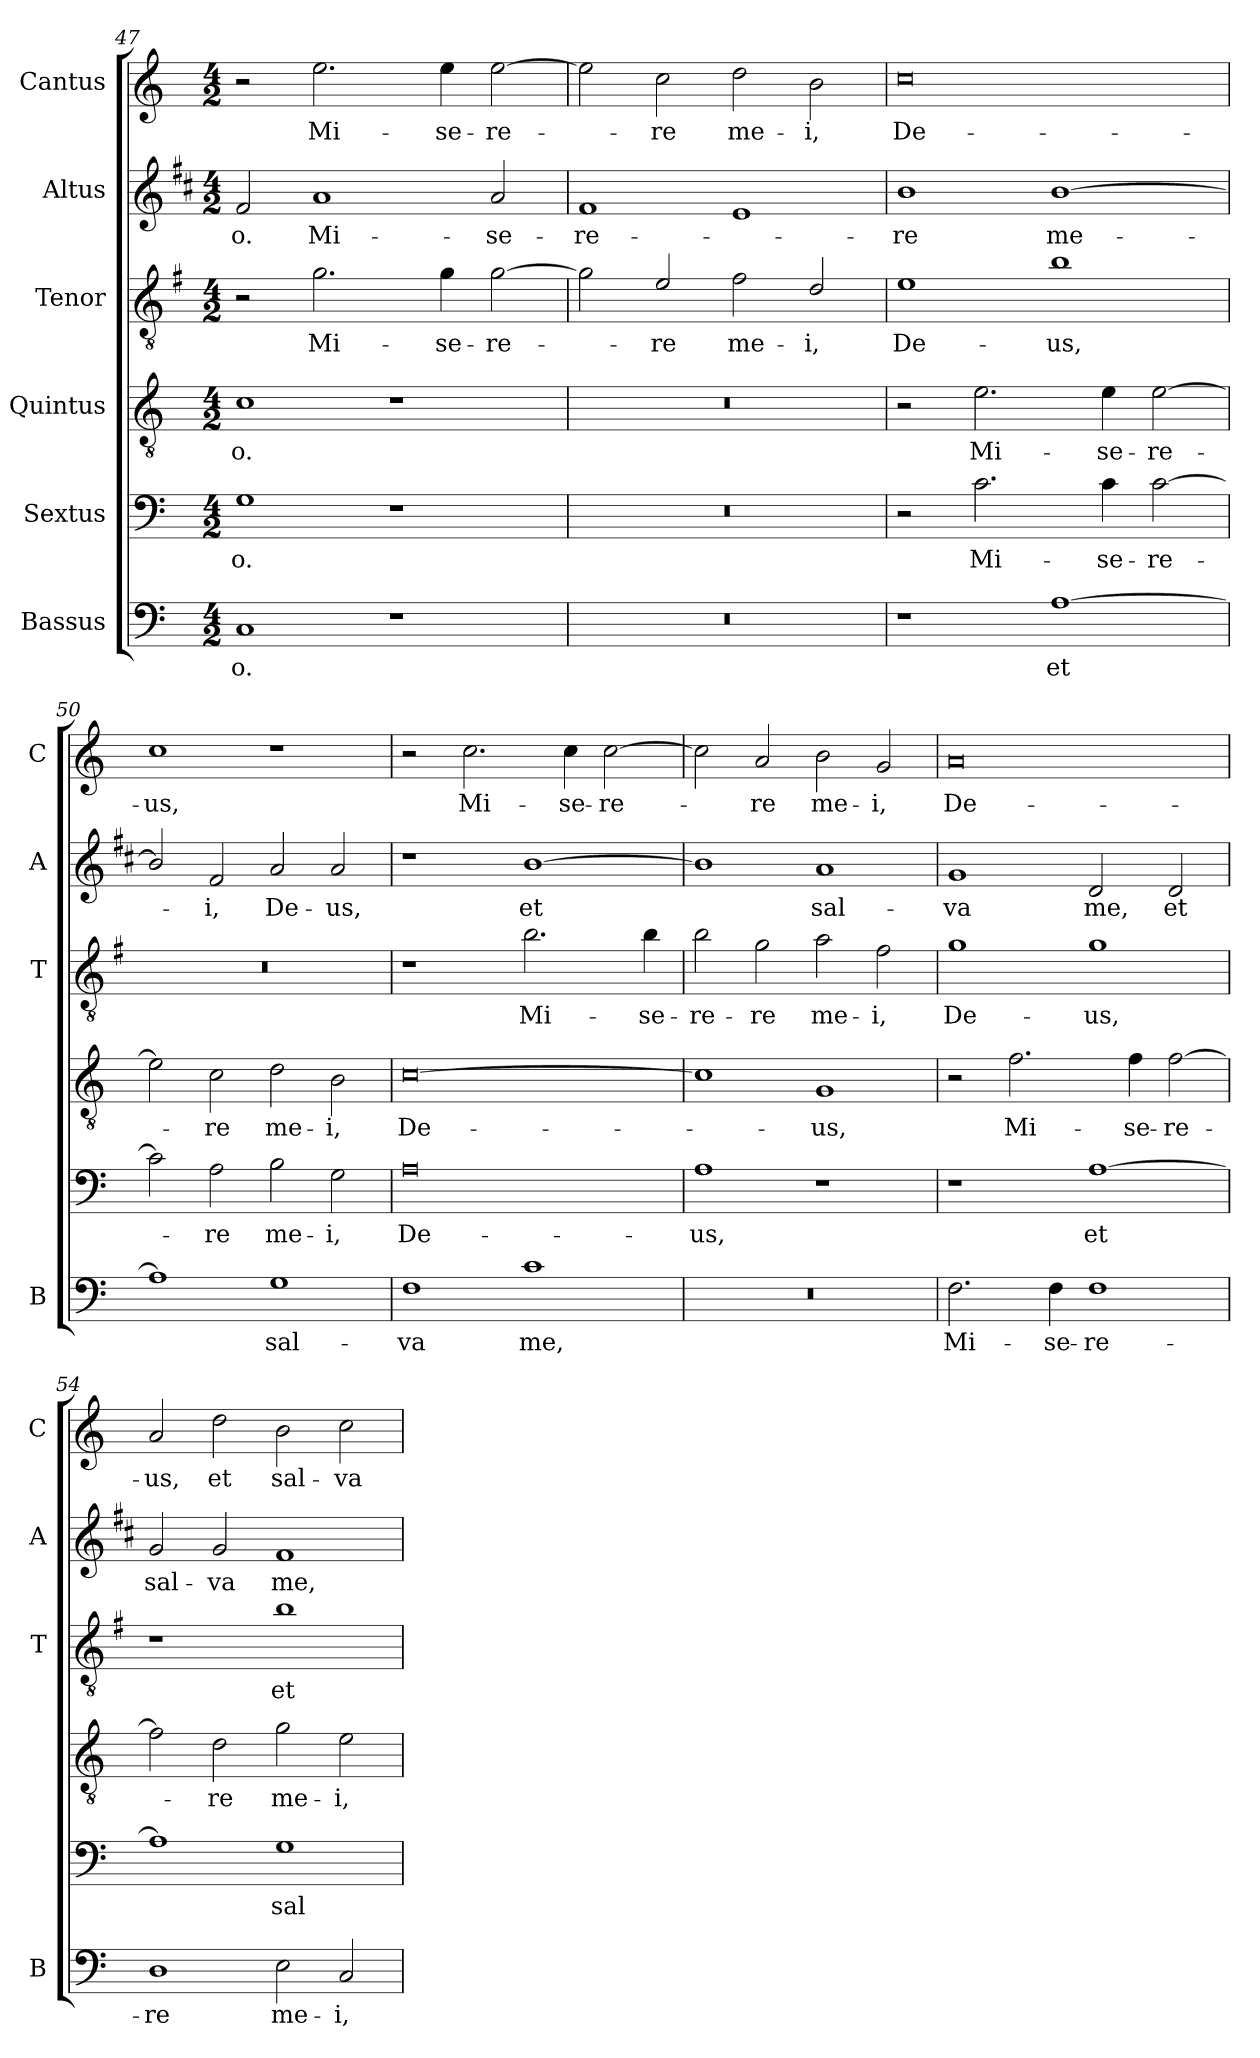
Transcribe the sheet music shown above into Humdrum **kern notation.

**kern	**text	**kern	**text	**kern	**text	**kern	**text	**kern	**text	**kern	**text
*part6	*part6	*part5	*part5	*part4	*part4	*part3	*part3	*part2	*part2	*part1	*part1
*staff6	*staff6	*staff5	*staff5	*staff4	*staff4	*staff3	*staff3	*staff2	*staff2	*staff1	*staff1
*I"Bassus	*	*I"Sextus	*	*I"Quintus	*	*I"Tenor	*	*I"Altus	*	*I"Cantus	*
*I'B	*	*	*	*	*	*I'T	*	*I'A	*	*I'C	*
*clefF4	*	*clefF4	*	*clefGv2	*	*clefGv2	*	*clefG2	*	*clefG2	*
*	*	*	*	*	*	*ITrd4c7	*	*ITrd1c2	*	*	*
*k[]	*	*k[]	*	*k[]	*	*k[]	*	*k[]	*	*k[]	*
*C:	*	*C:	*	*C:	*	*C:	*	*C:	*	*C:	*
*M4/2	*	*M4/2	*	*M4/2	*	*M4/2	*	*M4/2	*	*M4/2	*
=47	=47	=47	=47	=47	=47	=47	=47	=47	=47	=47	=47
!	!LO:LY:b	!	!LO:LY:b	!	!LO:LY:b	!	!	!	!LO:LY:b	!	!
1C	-o.	1G	-o.	1c	-o.	2r	.	2e/	-o.	2r	.
!	!	!	!	!	!	!	!LO:LY:b	!	!LO:LY:b	!	!LO:LY:b
.	.	.	.	.	.	2.c\	Mi-	1g	Mi-	2.ee\	Mi-
1r	.	1r	.	1r	.	.	.	.	.	.	.
!	!	!	!	!	!	!	!LO:LY:b	!	!	!	!LO:LY:b
.	.	.	.	.	.	4c\	-se-	.	.	4ee\	-se-
!	!	!	!	!	!	!	!LO:LY:b	!	!LO:LY:b	!	!LO:LY:b
.	.	.	.	.	.	[2c\	-re-	2g/	-se-	[2ee\	-re-
!!LO:PB:g=z
=48	=48	=48	=48	=48	=48	=48	=48	=48	=48	=48	=48
!	!	!	!	!	!	!	!	!	!LO:LY:b	!	!
0r	.	0r	.	0r	.	2c\]	.	1e	-re-	2ee\]	.
!	!	!	!	!	!	!	!LO:LY:b	!	!	!	!LO:LY:b
.	.	.	.	.	.	2A/	-re	.	.	2cc\	-re
!	!	!	!	!	!	!	!LO:LY:b	!	!	!	!LO:LY:b
.	.	.	.	.	.	2B\	me-	1d	.	2dd\	me-
!	!	!	!	!	!	!	!LO:LY:b	!	!	!	!LO:LY:b
.	.	.	.	.	.	2G/	-i,	.	.	2b\	-i,
=49	=49	=49	=49	=49	=49	=49	=49	=49	=49	=49	=49
!	!	!	!	!	!	!	!LO:LY:b	!	!LO:LY:b	!	!LO:LY:b
1r	.	2r	.	2r	.	1A	De-	1a	-re	0cc	De-
!	!	!	!LO:LY:b	!	!LO:LY:b	!	!	!	!	!	!
.	.	2.c\	Mi-	2.e\	Mi-	.	.	.	.	.	.
!	!LO:LY:b	!	!	!	!	!	!LO:LY:b	!	!LO:LY:b	!	!
[1A	et	.	.	.	.	1e	-us,	[1a	me-	.	.
!	!	!	!LO:LY:b	!	!LO:LY:b	!	!	!	!	!	!
.	.	4c\	-se-	4e\	-se-	.	.	.	.	.	.
!	!	!	!LO:LY:b	!	!LO:LY:b	!	!	!	!	!	!
.	.	[2c\	-re-	[2e\	-re-	.	.	.	.	.	.
=50	=50	=50	=50	=50	=50	=50	=50	=50	=50	=50	=50
!	!	!	!	!	!	!	!	!	!	!	!LO:LY:b
1A]	.	2c\]	.	2e\]	.	0r	.	2a/]	.	1cc	-us,
!	!	!	!LO:LY:b	!	!LO:LY:b	!	!	!	!LO:LY:b	!	!
.	.	2A\	-re	2c\	-re	.	.	2e/	-i,	.	.
!	!LO:LY:b	!	!LO:LY:b	!	!LO:LY:b	!	!	!	!LO:LY:b	!	!
1G	sal-	2B\	me-	2d\	me-	.	.	2g/	De-	1r	.
!	!	!	!LO:LY:b	!	!LO:LY:b	!	!	!	!LO:LY:b	!	!
.	.	2G\	-i,	2B\	-i,	.	.	2g/	-us,	.	.
=51	=51	=51	=51	=51	=51	=51	=51	=51	=51	=51	=51
!	!LO:LY:b	!	!LO:LY:b	!	!LO:LY:b	!	!	!	!	!	!
1F	-va	0A	De-	[0c	De-	1r	.	1r	.	2r	.
!	!	!	!	!	!	!	!	!	!	!	!LO:LY:b
.	.	.	.	.	.	.	.	.	.	2.cc\	Mi-
!	!LO:LY:b	!	!	!	!	!	!LO:LY:b	!	!LO:LY:b	!	!
1c	me,	.	.	.	.	2.e\	Mi-	[1a	et	.	.
!	!	!	!	!	!	!	!	!	!	!	!LO:LY:b
.	.	.	.	.	.	.	.	.	.	4cc\	-se-
!	!	!	!	!	!	!	!	!	!	!	!LO:LY:b
.	.	.	.	.	.	.	.	.	.	[2cc\	-re-
!	!	!	!	!	!	!	!LO:LY:b	!	!	!	!
.	.	.	.	.	.	4e\	-se-	.	.	.	.
=52	=52	=52	=52	=52	=52	=52	=52	=52	=52	=52	=52
!	!	!	!LO:LY:b	!	!	!	!LO:LY:b	!	!	!	!
0r	.	1A	-us,	1c]	.	2e\	-re-	1a]	.	2cc\]	.
!	!	!	!	!	!	!	!LO:LY:b	!	!	!	!LO:LY:b
.	.	.	.	.	.	2c\	-re	.	.	2a/	-re
!	!	!	!	!	!LO:LY:b	!	!LO:LY:b	!	!LO:LY:b	!	!LO:LY:b
.	.	1r	.	1G	-us,	2d\	me-	1g	sal-	2b\	me-
!	!	!	!	!	!	!	!LO:LY:b	!	!	!	!LO:LY:b
.	.	.	.	.	.	2B\	-i,	.	.	2g/	-i,
!!LO:LB:g=z
=53	=53	=53	=53	=53	=53	=53	=53	=53	=53	=53	=53
!	!LO:LY:b	!	!	!	!	!	!LO:LY:b	!	!LO:LY:b	!	!LO:LY:b
2.F\	Mi-	1r	.	2r	.	1c	De-	1f	-va	0a	De-
!	!	!	!	!	!LO:LY:b	!	!	!	!	!	!
.	.	.	.	2.f\	Mi-	.	.	.	.	.	.
!	!LO:LY:b	!	!	!	!	!	!	!	!	!	!
4F\	-se-	.	.	.	.	.	.	.	.	.	.
!	!LO:LY:b	!	!LO:LY:b	!	!	!	!LO:LY:b	!	!LO:LY:b	!	!
1F	-re-	[1A	et	.	.	1c	-us,	2c/	me,	.	.
!	!	!	!	!	!LO:LY:b	!	!	!	!	!	!
.	.	.	.	4f\	-se-	.	.	.	.	.	.
!	!	!	!	!	!LO:LY:b	!	!	!	!LO:LY:b	!	!
.	.	.	.	[2f\	-re-	.	.	2c/	et	.	.
=54	=54	=54	=54	=54	=54	=54	=54	=54	=54	=54	=54
!	!LO:LY:b	!	!	!	!	!	!	!	!LO:LY:b	!	!LO:LY:b
1D	-re	1A]	.	2f\]	.	1r	.	2f/	sal-	2a/	-us,
!	!	!	!	!	!LO:LY:b	!	!	!	!LO:LY:b	!	!LO:LY:b
.	.	.	.	2d\	-re	.	.	2f/	-va	2dd\	et
!	!LO:LY:b	!	!LO:LY:b	!	!LO:LY:b	!	!LO:LY:b	!	!LO:LY:b	!	!LO:LY:b
2E\	me-	1G	sal-	2g\	me-	1e	et	1e	me,	2b\	sal-
!	!LO:LY:b	!	!	!	!LO:LY:b	!	!	!	!	!	!LO:LY:b
2C/	-i,	.	.	2e\	-i,	.	.	.	.	2cc\	-va
=	=	=	=	=	=	=	=	=	=	=	=
*-	*-	*-	*-	*-	*-	*-	*-	*-	*-	*-	*-
